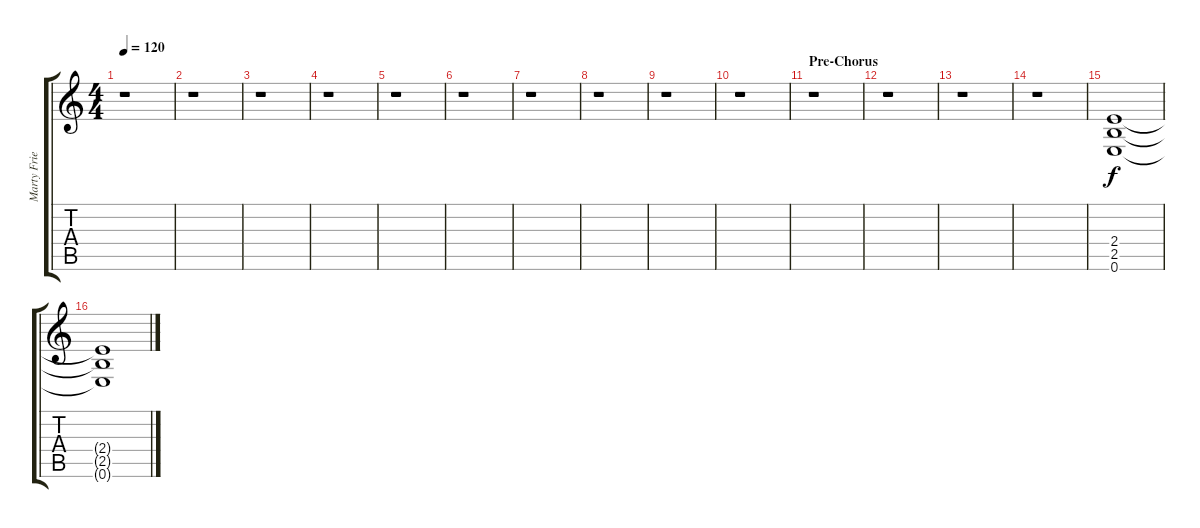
\track ("Marty Friedman" "Marty Frie") {instrument distortionguitar}
\staff {score tabs}
\tuning (E4 B3 G3 D3 A2 E2) {hide}
\ts (4 4)
\tempo 120
\clef g2
\ks c
r.1{dy f} |
r.1 |
r.1 |
r.1 |
r.1 |
r.1 |
r.1 |
r.1 |
r.1 |
r.1 |
\section ("" "Pre-Chorus")
r.1 |
r.1 |
r.1 |
r.1 |
(2.4 2.5 0.6).1 |
(2.4{t} 2.5{t} 0.6{t}).1
